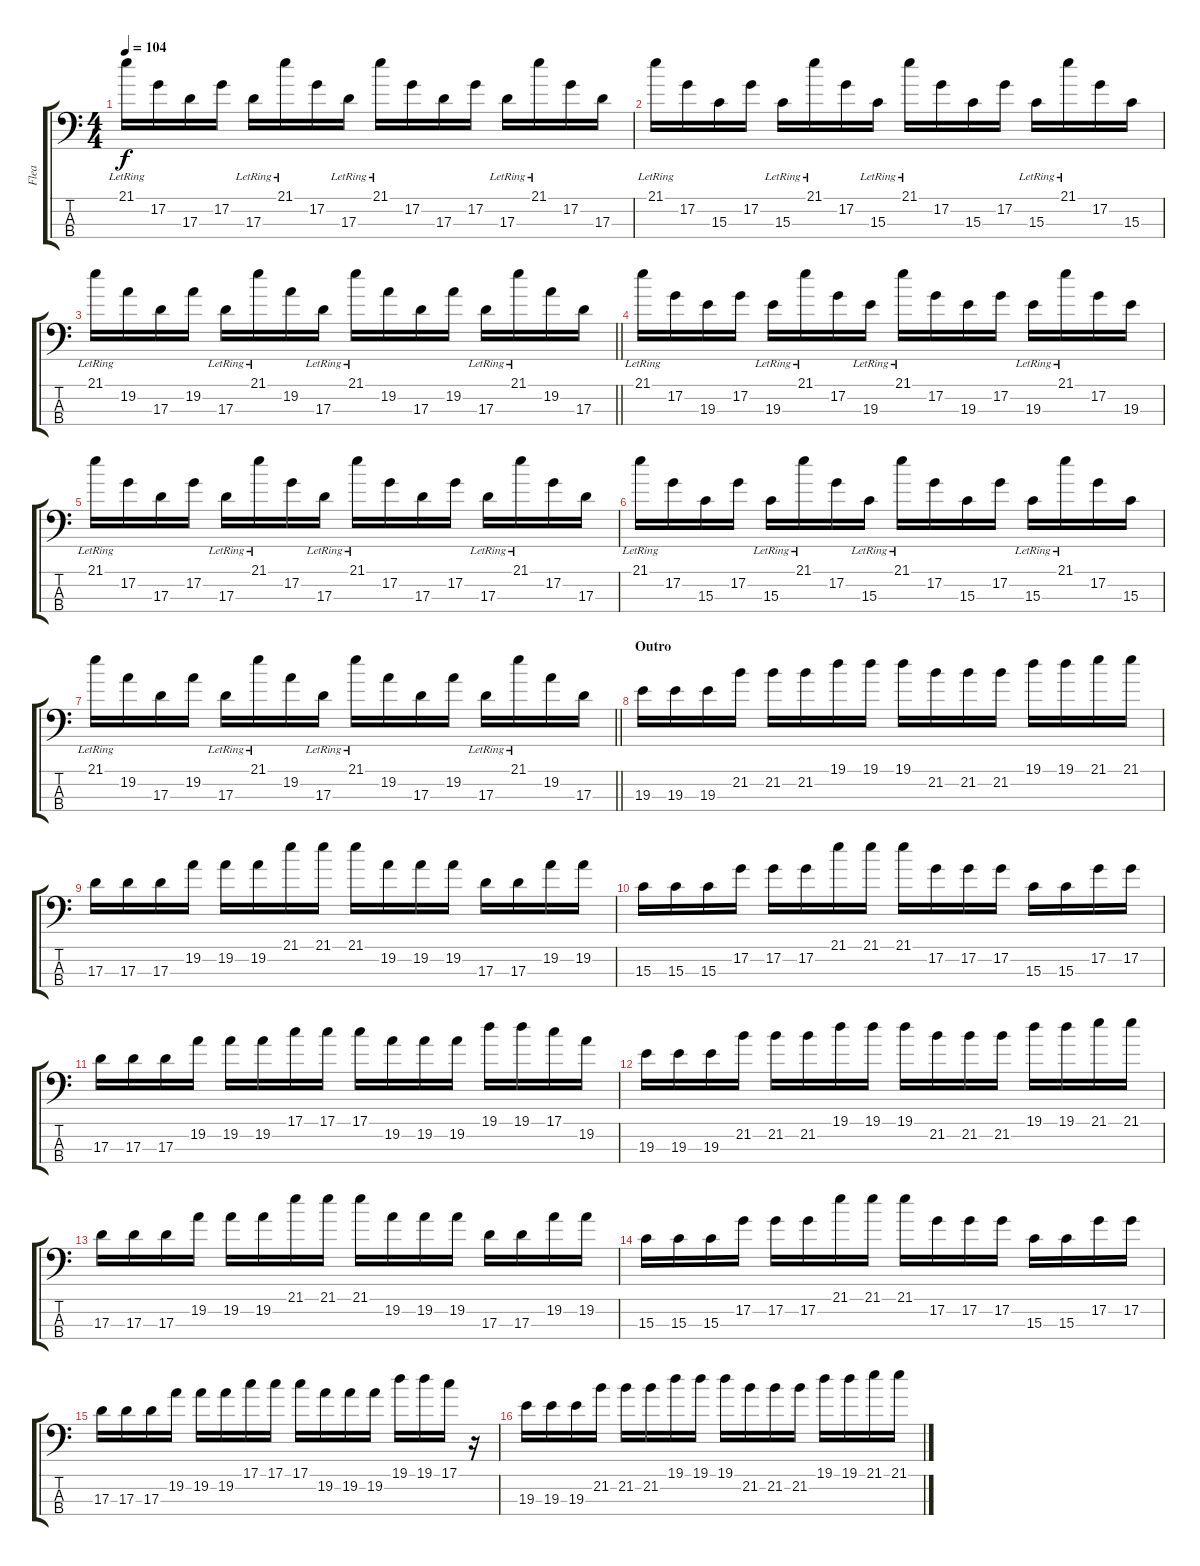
\track ("Flea" "Flea") {instrument electricbassfinger}
\staff {score tabs}
\tuning (G2 D2 A1 E1) {hide}
\ts (4 4)
\tempo 104
\clef f4
\ks c
21.1{lr}.16{dy f} 17.2.16 17.3.16 17.2.16 17.3{lr}.16 21.1{lr}.16 17.2.16 17.3{lr}.16 21.1{lr}.16 17.2.16 17.3.16 17.2.16 17.3{lr}.16 21.1{lr}.16 17.2.16 17.3.16 |
21.1{lr}.16 17.2.16 15.3.16 17.2.16 15.3{lr}.16 21.1{lr}.16 17.2.16 15.3{lr}.16 21.1{lr}.16 17.2.16 15.3.16 17.2.16 15.3{lr}.16 21.1{lr}.16 17.2.16 15.3.16 |
\barLineRight lightlight
21.1{lr}.16 19.2.16 17.3.16 19.2.16 17.3{lr}.16 21.1{lr}.16 19.2.16 17.3{lr}.16 21.1{lr}.16 19.2.16 17.3.16 19.2.16 17.3{lr}.16 21.1{lr}.16 19.2.16 17.3.16 |
21.1{lr}.16 17.2.16 19.3.16 17.2.16 19.3{lr}.16 21.1{lr}.16 17.2.16 19.3{lr}.16 21.1{lr}.16 17.2.16 19.3.16 17.2.16 19.3{lr}.16 21.1{lr}.16 17.2.16 19.3.16 |
21.1{lr}.16 17.2.16 17.3.16 17.2.16 17.3{lr}.16 21.1{lr}.16 17.2.16 17.3{lr}.16 21.1{lr}.16 17.2.16 17.3.16 17.2.16 17.3{lr}.16 21.1{lr}.16 17.2.16 17.3.16 |
21.1{lr}.16 17.2.16 15.3.16 17.2.16 15.3{lr}.16 21.1{lr}.16 17.2.16 15.3{lr}.16 21.1{lr}.16 17.2.16 15.3.16 17.2.16 15.3{lr}.16 21.1{lr}.16 17.2.16 15.3.16 |
\barLineRight lightlight
21.1{lr}.16 19.2.16 17.3.16 19.2.16 17.3{lr}.16 21.1{lr}.16 19.2.16 17.3{lr}.16 21.1{lr}.16 19.2.16 17.3.16 19.2.16 17.3{lr}.16 21.1{lr}.16 19.2.16 17.3.16 |
\section ("" "Outro")
19.3.16 19.3.16 19.3.16 21.2.16 21.2.16 21.2.16 19.1.16 19.1.16 19.1.16 21.2.16 21.2.16 21.2.16 19.1.16 19.1.16 21.1.16 21.1.16 |
17.3.16 17.3.16 17.3.16 19.2.16 19.2.16 19.2.16 21.1.16 21.1.16 21.1.16 19.2.16 19.2.16 19.2.16 17.3.16 17.3.16 19.2.16 19.2.16 |
15.3.16 15.3.16 15.3.16 17.2.16 17.2.16 17.2.16 21.1.16 21.1.16 21.1.16 17.2.16 17.2.16 17.2.16 15.3.16 15.3.16 17.2.16 17.2.16 |
17.3.16 17.3.16 17.3.16 19.2.16 19.2.16 19.2.16 17.1.16 17.1.16 17.1.16 19.2.16 19.2.16 19.2.16 19.1.16 19.1.16 17.1.16 19.2.16 |
19.3.16 19.3.16 19.3.16 21.2.16 21.2.16 21.2.16 19.1.16 19.1.16 19.1.16 21.2.16 21.2.16 21.2.16 19.1.16 19.1.16 21.1.16 21.1.16 |
17.3.16 17.3.16 17.3.16 19.2.16 19.2.16 19.2.16 21.1.16 21.1.16 21.1.16 19.2.16 19.2.16 19.2.16 17.3.16 17.3.16 19.2.16 19.2.16 |
15.3.16 15.3.16 15.3.16 17.2.16 17.2.16 17.2.16 21.1.16 21.1.16 21.1.16 17.2.16 17.2.16 17.2.16 15.3.16 15.3.16 17.2.16 17.2.16 |
17.3.16 17.3.16 17.3.16 19.2.16 19.2.16 19.2.16 17.1.16 17.1.16 17.1.16 19.2.16 19.2.16 19.2.16 19.1.16 19.1.16 17.1.16 r.16 |
19.3.16 19.3.16 19.3.16 21.2.16 21.2.16 21.2.16 19.1.16 19.1.16 19.1.16 21.2.16 21.2.16 21.2.16 19.1.16 19.1.16 21.1.16 21.1.16
